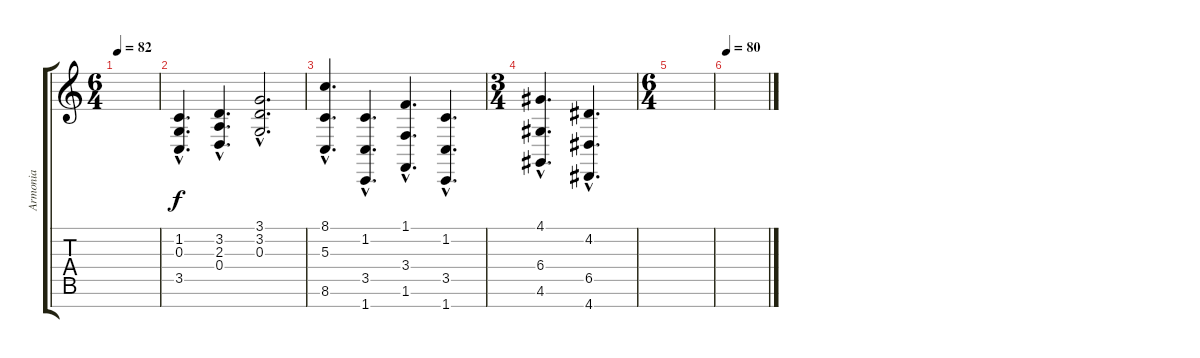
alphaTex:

\track ("Armonia" "Armonia") {instrument stringensemble1}
\staff {score tabs}
\tuning (E4 B3 G3 D3 A2 E2 B1) {hide}
\ts (6 4)
\tempo 82
\clef g2
\ks c
|
(1.2{hac} 0.3{hac} 3.5{hac}).4{d} (3.2{hac} 2.3{hac} 0.4{hac}).4{d} (3.1{hac} 3.2{hac} 0.3{hac}).2{d} |
(8.1{hac} 5.3{hac} 8.6{hac}).4{d} (1.2{hac} 3.5{hac} 1.7{hac}).4{d} (1.1{hac} 3.4{hac} 1.6{hac}).4{d} (1.2{hac} 3.5{hac} 1.7{hac}).4{d} |
\ts (3 4)
(4.1{hac} 6.4{hac} 4.6{hac}).4{d} (4.2{hac} 6.5{hac} 4.7{hac}).4{d} |
\ts (6 4)
|
\tempo 80
